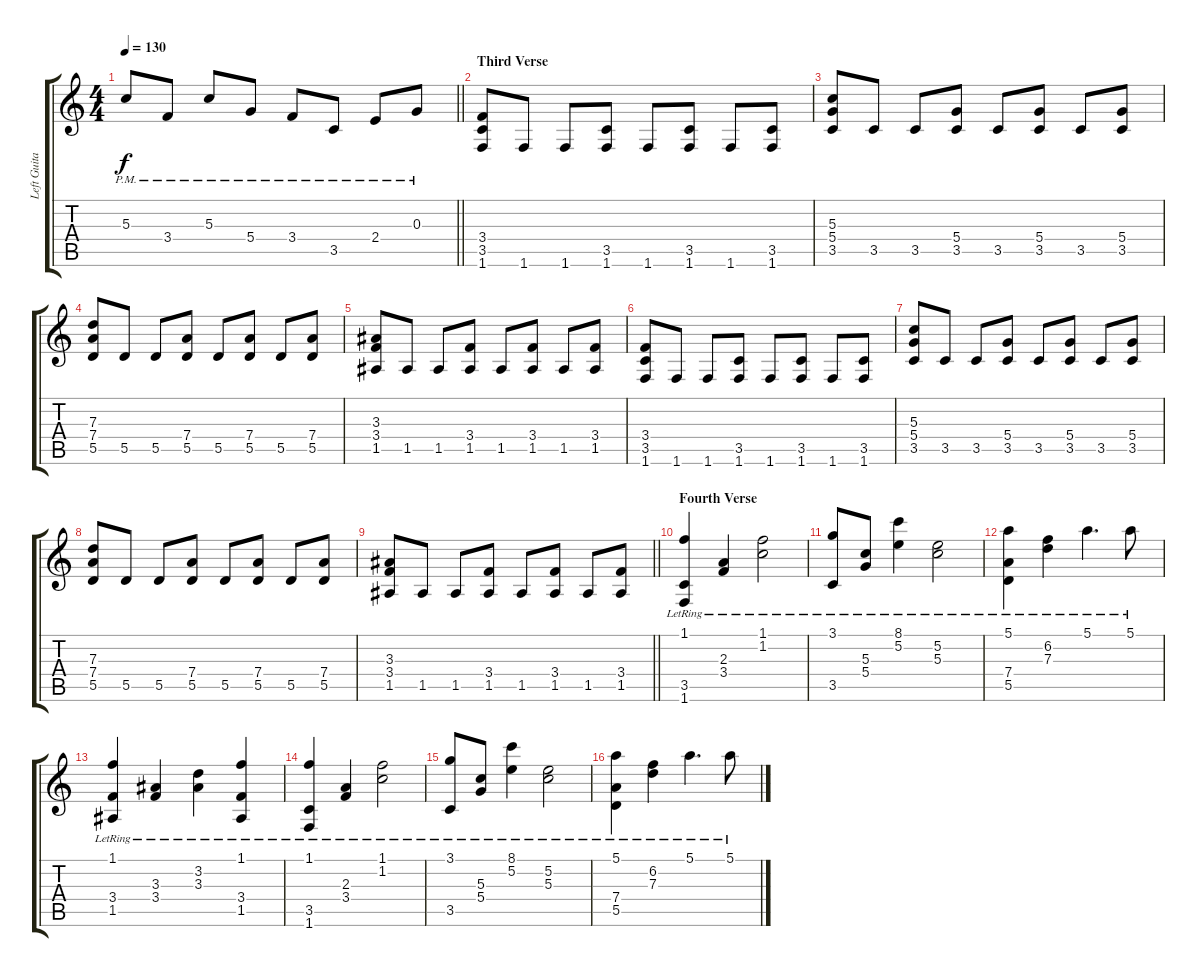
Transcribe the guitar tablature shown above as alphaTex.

\track ("Left Guitar" "Left Guita") {instrument overdrivenguitar}
\staff {score tabs}
\tuning (E4 B3 G3 D3 A2 E2) {hide}
\ts (4 4)
\tempo 130
\clef g2
\barLineRight lightlight
\ks c
5.3{pm}.8{dy f} 3.4{pm}.8 5.3{pm}.8 5.4{pm}.8 3.4{pm}.8 3.5{pm}.8 2.4{pm}.8 0.3{pm}.8 |
\section ("" "Third Verse")
(3.4 3.5 1.6).8 1.6.8 1.6.8 (3.5 1.6).8 1.6.8 (3.5 1.6).8 1.6.8 (3.5 1.6).8 |
(5.3 5.4 3.5).8 3.5.8 3.5.8 (5.4 3.5).8 3.5.8 (5.4 3.5).8 3.5.8 (5.4 3.5).8 |
(7.3 7.4 5.5).8 5.5.8 5.5.8 (7.4 5.5).8 5.5.8 (7.4 5.5).8 5.5.8 (7.4 5.5).8 |
(3.3 3.4 1.5).8 1.5.8 1.5.8 (3.4 1.5).8 1.5.8 (3.4 1.5).8 1.5.8 (3.4 1.5).8 |
(3.4 3.5 1.6).8 1.6.8 1.6.8 (3.5 1.6).8 1.6.8 (3.5 1.6).8 1.6.8 (3.5 1.6).8 |
(5.3 5.4 3.5).8 3.5.8 3.5.8 (5.4 3.5).8 3.5.8 (5.4 3.5).8 3.5.8 (5.4 3.5).8 |
(7.3 7.4 5.5).8 5.5.8 5.5.8 (7.4 5.5).8 5.5.8 (7.4 5.5).8 5.5.8 (7.4 5.5).8 |
\barLineRight lightlight
(3.3 3.4 1.5).8 1.5.8 1.5.8 (3.4 1.5).8 1.5.8 (3.4 1.5).8 1.5.8 (3.4 1.5).8 |
\section ("" "Fourth Verse")
(1.1{lr} 3.5{lr} 1.6{lr}).4{instrument electricguitarjazz} (2.3{lr} 3.4{lr}).4 (1.1{lr} 1.2{lr}).2 |
(3.1{lr} 3.5{lr}).8 (5.3{lr} 5.4{lr}).8 (8.1{lr} 5.2{lr}).4 (5.2{lr} 5.3{lr}).2 |
(5.1{lr} 7.4{lr} 5.5{lr}).4 (6.2{lr} 7.3{lr}).4 5.1{lr}.4{d} 5.1{lr}.8 |
(1.1{lr} 3.4{lr} 1.5{lr}).4 (3.3{lr} 3.4{lr}).4 (3.2{lr} 3.3{lr}).4 (1.1{lr} 3.4{lr} 1.5{lr}).4 |
(1.1{lr} 3.5{lr} 1.6{lr}).4 (2.3{lr} 3.4{lr}).4 (1.1{lr} 1.2{lr}).2 |
(3.1{lr} 3.5{lr}).8 (5.3{lr} 5.4{lr}).8 (8.1{lr} 5.2{lr}).4 (5.2{lr} 5.3{lr}).2 |
(5.1{lr} 7.4{lr} 5.5{lr}).4 (6.2{lr} 7.3{lr}).4 5.1{lr}.4{d} 5.1{lr}.8
